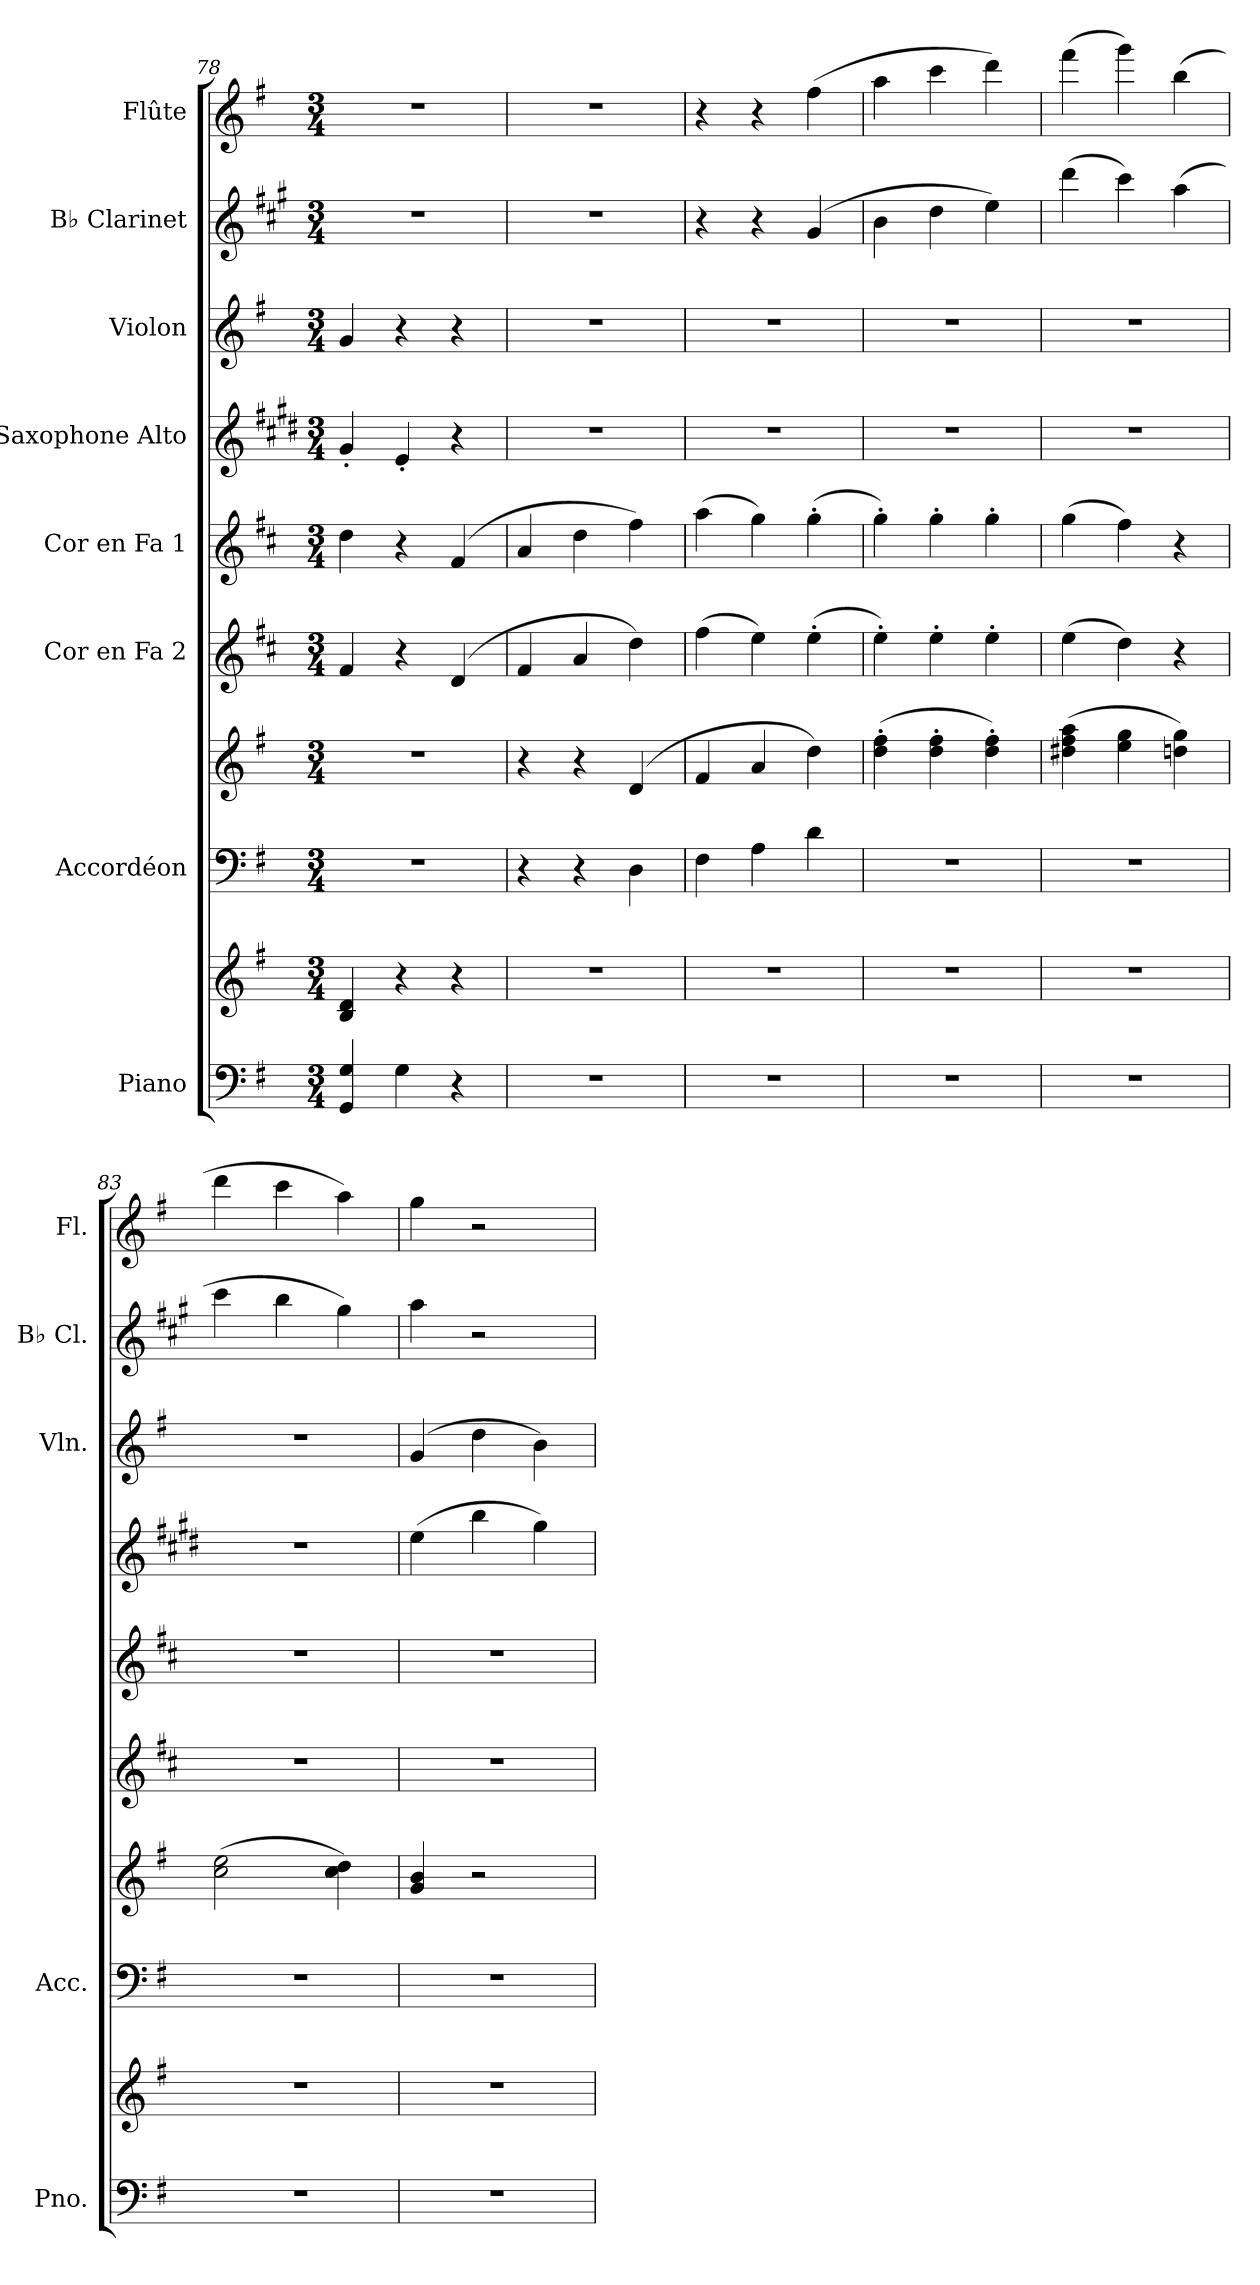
**kern	**kern	**kern	**kern	**kern	**kern	**kern	**kern	**kern	**kern
*part8	*part8	*part7	*part7	*part6	*part5	*part4	*part3	*part2	*part1
*staff10	*staff9	*staff8	*staff7	*staff6	*staff5	*staff4	*staff3	*staff2	*staff1
*I"Piano	*	*I"Accordéon	*	*I"Cor en Fa 2	*I"Cor en Fa 1	*I"Saxophone Alto	*I"Violon	*I"B♭ Clarinet	*I"Flûte
*I'Pno.	*	*I'Acc.	*	*	*	*	*I'Vln.	*I'B♭ Cl.	*I'Fl.
*clefF4	*clefG2	*clefF4	*clefG2	*clefG2	*clefG2	*clefG2	*clefG2	*clefG2	*clefG2
*	*	*	*	*ITrd4c7	*ITrd4c7	*ITrd5c9	*	*ITrd1c2	*
*k[f#]	*k[f#]	*k[f#]	*k[f#]	*k[f#]	*k[f#]	*k[f#]	*k[f#]	*k[f#]	*k[f#]
*M3/4	*M3/4	*M3/4	*M3/4	*M3/4	*M3/4	*M3/4	*M3/4	*M3/4	*M3/4
=78	=78	=78	=78	=78	=78	=78	=78	=78	=78
4GG/ 4G/	4B/ 4d/	2.r	2.r	4B/	4g\	4B'/	4g/	2.r	2.r
4G\	4r	.	.	4r	4r	4G'/	4r	.	.
4r	4r	.	.	(4G/	(4B/	4r	4r	.	.
=79	=79	=79	=79	=79	=79	=79	=79	=79	=79
2.r	2.r	4r	4r	4B/	4d/	2.r	2.r	2.r	2.r
.	.	4r	4r	4d/	4g\	.	.	.	.
.	.	4D\	(4d/	4g\)	4b\)	.	.	.	.
=80	=80	=80	=80	=80	=80	=80	=80	=80	=80
2.r	2.r	4F#\	4f#/	(4b\	(4dd\	2.r	2.r	4r	4r
.	.	4A\	4a/	4a\)	4cc\)	.	.	4r	4r
.	.	4d\	4dd\)	(4a'\	(4cc'\	.	.	(4f#/	(4ff#\
=81	=81	=81	=81	=81	=81	=81	=81	=81	=81
2.r	2.r	2.r	(4dd\' 4ff#\'	4a'\)	4cc'\)	2.r	2.r	4a\	4aa\
.	.	.	4dd\' 4ff#\'	4a'\	4cc'\	.	.	4cc\	4ccc\
.	.	.	4dd\' 4ff#\')	4a'\	4cc'\	.	.	4dd\)	4ddd\)
=82	=82	=82	=82	=82	=82	=82	=82	=82	=82
2.r	2.r	2.r	(4dd#X\ 4ff#\ 4aa\	(4a\	(4cc\	2.r	2.r	(4ccc\	(4fff#\
.	.	.	4ee\ 4gg\	4g\)	4b\)	.	.	4bb\)	4ggg\)
.	.	.	4ddn\ 4gg\)	4r	4r	.	.	(4gg\	(4bb\
=83	=83	=83	=83	=83	=83	=83	=83	=83	=83
2.r	2.r	2.r	(2cc\ 2ee\	2.r	2.r	2.r	2.r	4bb\	4ddd\
.	.	.	.	.	.	.	.	4aa\	4ccc\
.	.	.	4cc\ 4dd\)	.	.	.	.	4ff#\)	4aa\)
!!LO:PB:g=z
=84	=84	=84	=84	=84	=84	=84	=84	=84	=84
2.r	2.r	2.r	4g/ 4b/	2.r	2.r	(4g\	(4g/	4gg\	4gg\
.	.	.	2r	.	.	4dd\	4dd\	2r	2r
.	.	.	.	.	.	4b\)	4b\)	.	.
=	=	=	=	=	=	=	=	=	=
*-	*-	*-	*-	*-	*-	*-	*-	*-	*-
